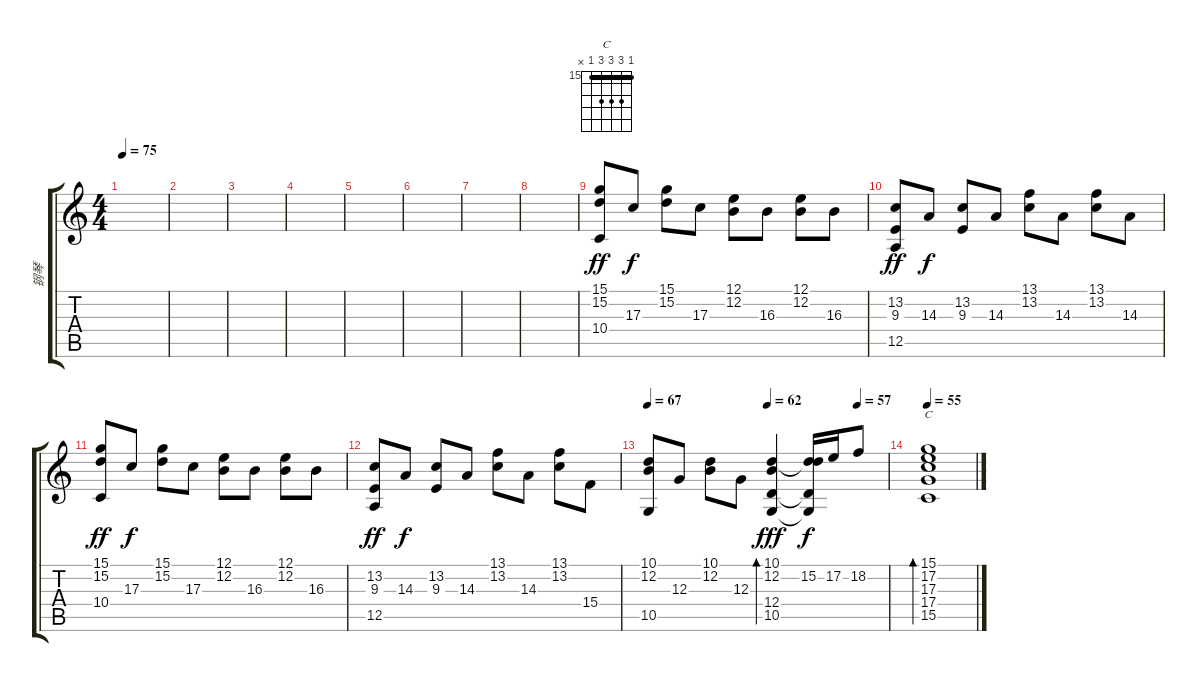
\track ("钢琴" "钢琴") {instrument brightacousticpiano}
\staff {score tabs}
\tuning (E4 B3 G3 D3 A2 E2) {hide}
\chord ("C" 15 17 17 17 15 x) {firstfret 15 barre 15}
\ts (4 4)
\tempo 75
\clef g2
\ks c
|
|
|
|
|
|
|
|
(15.1 15.2 10.4).8{dy ff} 17.3.8{dy f} (15.1 15.2).8 17.3.8 (12.1 12.2).8 16.3.8 (12.1 12.2).8 16.3.8 |
(13.2 9.3 12.5).8{dy ff} 14.3.8{dy f} (13.2 9.3).8 14.3.8 (13.1 13.2).8 14.3.8 (13.1 13.2).8 14.3.8 |
(15.1 15.2 10.4).8{dy ff} 17.3.8{dy f} (15.1 15.2).8 17.3.8 (12.1 12.2).8 16.3.8 (12.1 12.2).8 16.3.8 |
(13.2 9.3 12.5).8{dy ff} 14.3.8{dy f} (13.2 9.3).8 14.3.8 (13.1 13.2).8 14.3.8 (13.1 13.2).8 15.4.8 |
\tempo 70
\tempo (60 0.5)
\tempo 67
\tempo (62 0.5)
\tempo (57 0.875)
(10.1 12.2 10.5).8 12.3.8 (10.1 12.2).8 12.3.8 (10.1 12.2 12.4 10.5).4{bd 240 dy fff} (10.1{t} 15.2 12.4{t} 10.5{t}).16{dy f} 17.2.16 18.2.8 |
\tempo 60
\tempo 55
(15.1 17.2 17.3 17.4 15.5).1{bd 480 ch "C"}
